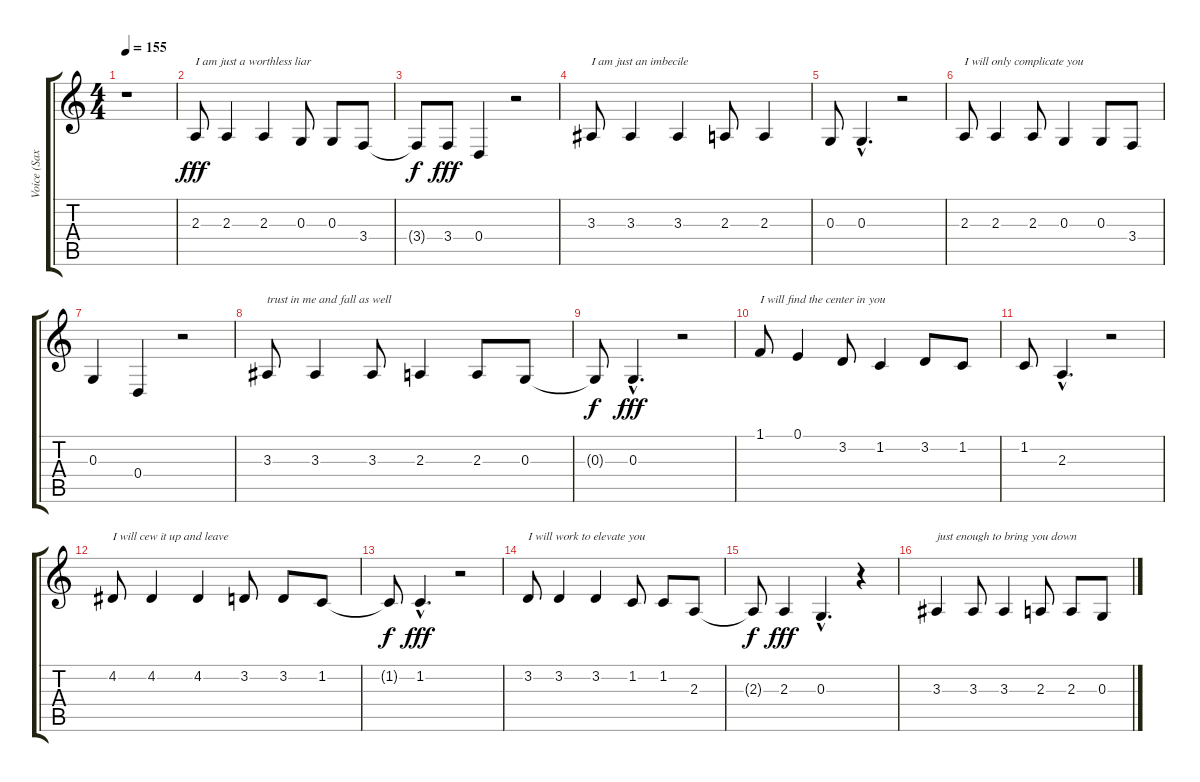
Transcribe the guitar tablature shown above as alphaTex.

\track ("Voice (Sax 1)       " "Voice (Sax") {instrument altosax}
\staff {score tabs}
\tuning (E4 B3 G3 D3 A2 E2) {hide}
\ts (4 4)
\tempo 155
\clef g2
\ks c
r.1{dy fff} |
2.3.8{txt "I am just a worthless liar"} 2.3.4 2.3.4 0.3.8 0.3.8 3.4.8 |
3.4{t}.8{dy f} 3.4.8{dy fff} 0.4.4 r.2 |
3.3.8{txt "I am just an imbecile"} 3.3.4 3.3.4 2.3.8 2.3.4 |
0.3.8 0.3{hac}.4{d} r.2 |
2.3.8{txt "I will only complicate you"} 2.3.4 2.3.8 0.3.4 0.3.8 3.4.8 |
0.3.4 0.4.4 r.2 |
3.3.8{txt "trust in me and fall as well"} 3.3.4 3.3.8 2.3.4 2.3.8 0.3.8 |
0.3{t}.8{dy f} 0.3{hac}.4{d dy fff} r.2 |
1.1.8{txt "I will find the center in you"} 0.1.4 3.2.8 1.2.4 3.2.8 1.2.8 |
1.2.8 2.3{hac}.4{d} r.2 |
4.2.8{txt "I will cew it up and leave"} 4.2.4 4.2.4 3.2.8 3.2.8 1.2.8 |
1.2{t}.8{dy f} 1.2{hac}.4{d dy fff} r.2 |
3.2.8{txt "I will work to elevate you"} 3.2.4 3.2.4 1.2.8 1.2.8 2.3.8 |
2.3{t}.8{dy f} 2.3.4{dy fff} 0.3{hac}.4{d} r.4 |
3.3.4{txt "just enough to bring you down"} 3.3.8 3.3.4 2.3.8 2.3.8 0.3.8
